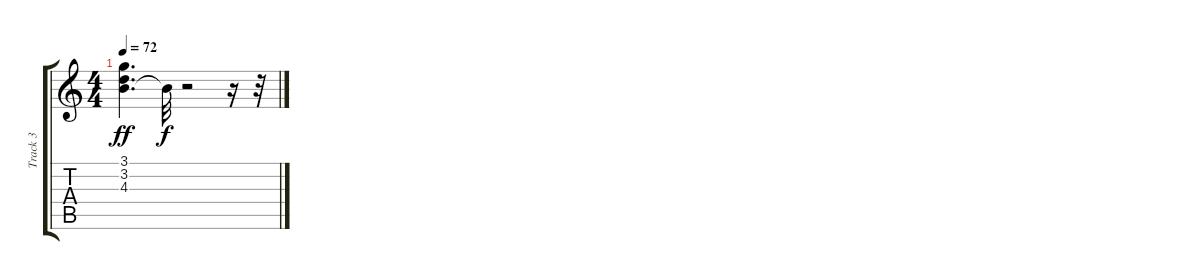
\track ("Track 3" "Track 3") {instrument acousticguitarsteel}
\staff {score tabs}
\tuning (E4 B3 G3 D3 A2 E2) {hide}
\ts (4 4)
\tempo 72
\clef g2
\ks c
(3.1 3.2 4.3).4{d dy ff} 4.3{t}.32{dy f} r.2 r.16 r.32
